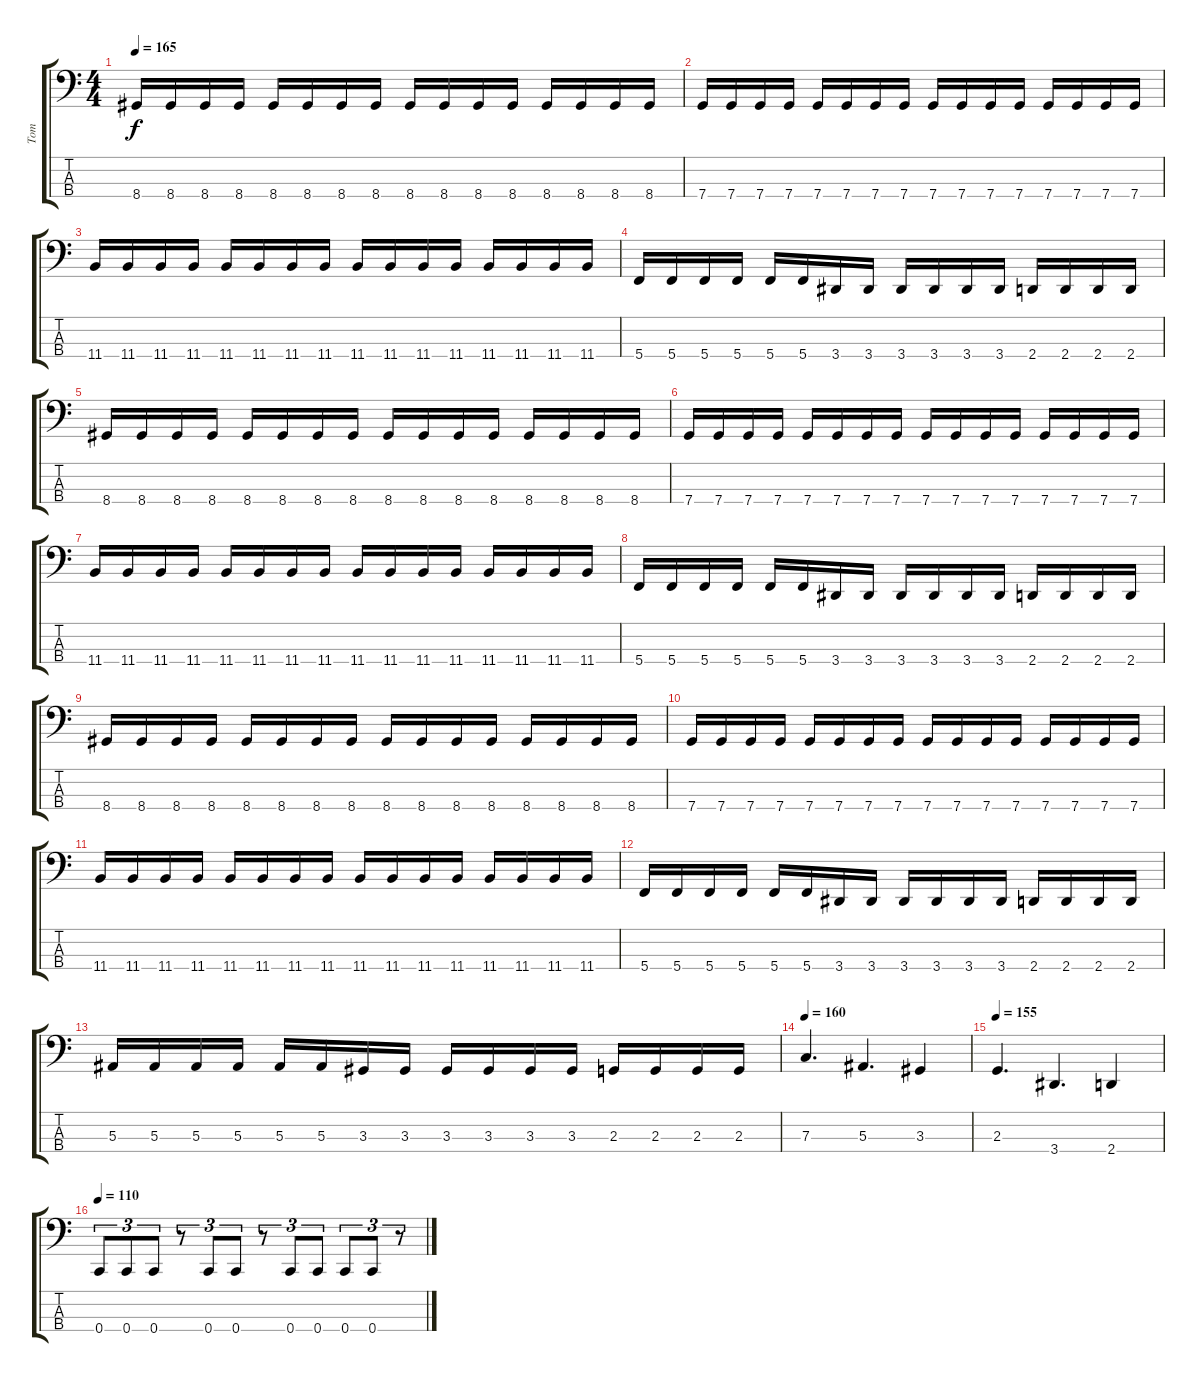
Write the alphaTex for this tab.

\track ("Tom" "Tom") {instrument electricbasspick}
\staff {score tabs}
\tuning (Eb2 Bb1 F1 C1) {hide}
\ts (4 4)
\tempo 165
\clef f4
\ks c
8.4.16{dy f} 8.4.16 8.4.16 8.4.16 8.4.16 8.4.16 8.4.16 8.4.16 8.4.16 8.4.16 8.4.16 8.4.16 8.4.16 8.4.16 8.4.16 8.4.16 |
7.4.16 7.4.16 7.4.16 7.4.16 7.4.16 7.4.16 7.4.16 7.4.16 7.4.16 7.4.16 7.4.16 7.4.16 7.4.16 7.4.16 7.4.16 7.4.16 |
11.4.16 11.4.16 11.4.16 11.4.16 11.4.16 11.4.16 11.4.16 11.4.16 11.4.16 11.4.16 11.4.16 11.4.16 11.4.16 11.4.16 11.4.16 11.4.16 |
5.4.16 5.4.16 5.4.16 5.4.16 5.4.16 5.4.16 3.4.16 3.4.16 3.4.16 3.4.16 3.4.16 3.4.16 2.4.16 2.4.16 2.4.16 2.4.16 |
8.4.16 8.4.16 8.4.16 8.4.16 8.4.16 8.4.16 8.4.16 8.4.16 8.4.16 8.4.16 8.4.16 8.4.16 8.4.16 8.4.16 8.4.16 8.4.16 |
7.4.16 7.4.16 7.4.16 7.4.16 7.4.16 7.4.16 7.4.16 7.4.16 7.4.16 7.4.16 7.4.16 7.4.16 7.4.16 7.4.16 7.4.16 7.4.16 |
11.4.16 11.4.16 11.4.16 11.4.16 11.4.16 11.4.16 11.4.16 11.4.16 11.4.16 11.4.16 11.4.16 11.4.16 11.4.16 11.4.16 11.4.16 11.4.16 |
5.4.16 5.4.16 5.4.16 5.4.16 5.4.16 5.4.16 3.4.16 3.4.16 3.4.16 3.4.16 3.4.16 3.4.16 2.4.16 2.4.16 2.4.16 2.4.16 |
8.4.16 8.4.16 8.4.16 8.4.16 8.4.16 8.4.16 8.4.16 8.4.16 8.4.16 8.4.16 8.4.16 8.4.16 8.4.16 8.4.16 8.4.16 8.4.16 |
7.4.16 7.4.16 7.4.16 7.4.16 7.4.16 7.4.16 7.4.16 7.4.16 7.4.16 7.4.16 7.4.16 7.4.16 7.4.16 7.4.16 7.4.16 7.4.16 |
11.4.16 11.4.16 11.4.16 11.4.16 11.4.16 11.4.16 11.4.16 11.4.16 11.4.16 11.4.16 11.4.16 11.4.16 11.4.16 11.4.16 11.4.16 11.4.16 |
5.4.16 5.4.16 5.4.16 5.4.16 5.4.16 5.4.16 3.4.16 3.4.16 3.4.16 3.4.16 3.4.16 3.4.16 2.4.16 2.4.16 2.4.16 2.4.16 |
5.3.16 5.3.16 5.3.16 5.3.16 5.3.16 5.3.16 3.3.16 3.3.16 3.3.16 3.3.16 3.3.16 3.3.16 2.3.16 2.3.16 2.3.16 2.3.16 |
\tempo 160
7.3.4{d} 5.3.4{d} 3.3.4 |
\tempo 155
2.3.4{d} 3.4.4{d} 2.4.4 |
\tempo 110
0.4.8{tu (3 2)} 0.4.8{tu (3 2)} 0.4.8{tu (3 2)} r.8{tu (3 2)} 0.4.8{tu (3 2)} 0.4.8{tu (3 2)} r.8{tu (3 2)} 0.4.8{tu (3 2)} 0.4.8{tu (3 2)} 0.4.8{tu (3 2)} 0.4.8{tu (3 2)} r.8{tu (3 2)}
